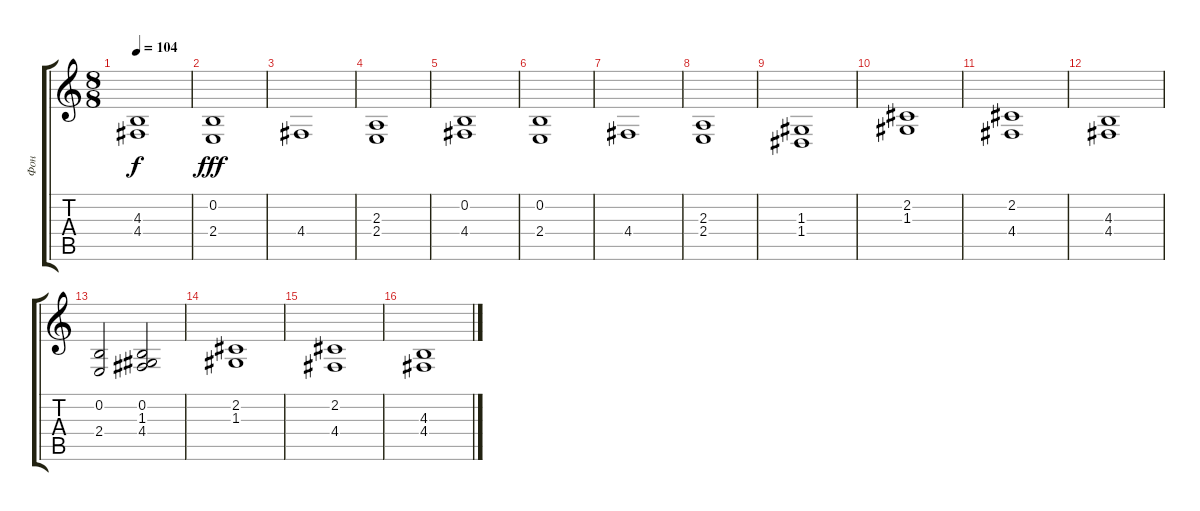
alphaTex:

\track ("Фон" "Фон") {instrument pad2warm}
\staff {score tabs}
\tuning (E4 B3 G3 D3 A2 E2) {hide}
\ts (8 8)
\tempo 104
\clef g2
\ks c
(4.3{t} 4.4{t}).1{dy f} |
(0.2 2.4).1{dy fff} |
4.4.1 |
(2.3 2.4).1 |
(0.2 4.4).1 |
(0.2 2.4).1 |
4.4.1 |
(2.3 2.4).1 |
(1.3 1.4).1 |
(2.2 1.3).1 |
(2.2 4.4).1 |
(4.3 4.4).1 |
(0.2 2.4).2 (0.2 1.3 4.4).2 |
(2.2 1.3).1 |
(2.2 4.4).1 |
(4.3 4.4).1
